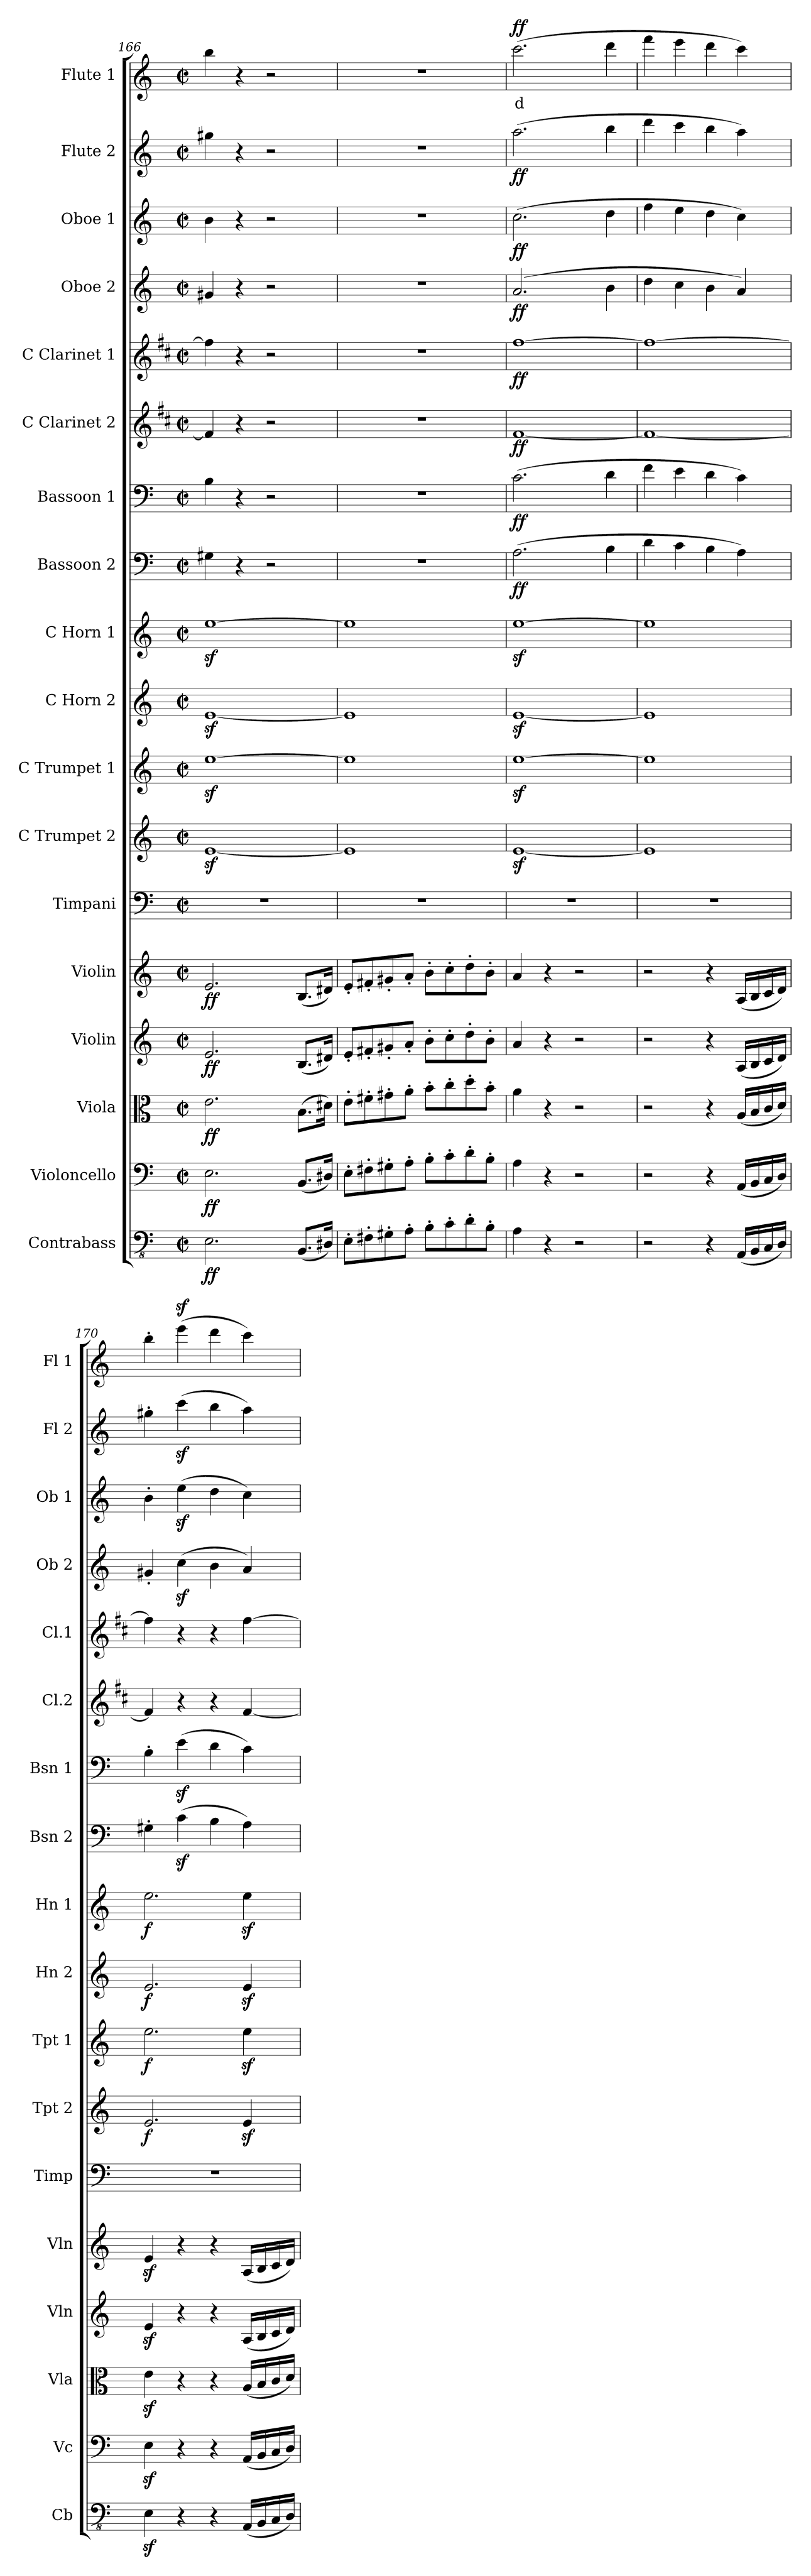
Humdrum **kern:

**kern	**dynam	**kern	**dynam	**kern	**dynam	**kern	**dynam	**kern	**dynam	**kern	**kern	**dynam	**kern	**dynam	**kern	**dynam	**kern	**dynam	**kern	**dynam	**kern	**dynam	**kern	**dynam	**kern	**dynam	**kern	**dynam	**kern	**dynam	**kern	**dynam	**kern	**text	**dynam
*part18	*part18	*part17	*part17	*part16	*part16	*part15	*part15	*part14	*part14	*part13	*part12	*part12	*part11	*part11	*part10	*part10	*part9	*part9	*part8	*part8	*part7	*part7	*part6	*part6	*part5	*part5	*part4	*part4	*part3	*part3	*part2	*part2	*part1	*part1	*part1
*staff18	*staff18	*staff17	*staff17	*staff16	*staff16	*staff15	*staff15	*staff14	*staff14	*staff13	*staff12	*staff12	*staff11	*staff11	*staff10	*staff10	*staff9	*staff9	*staff8	*staff8	*staff7	*staff7	*staff6	*staff6	*staff5	*staff5	*staff4	*staff4	*staff3	*staff3	*staff2	*staff2	*staff1	*staff1	*staff1
*I"Contrabass	*	*I"Violoncello	*	*I"Viola	*	*I"Violin	*	*I"Violin	*	*I"Timpani	*I"C Trumpet 2	*	*I"C Trumpet 1	*	*I"C Horn 2	*	*I"C Horn 1	*	*I"Bassoon 2	*	*I"Bassoon 1	*	*I"C Clarinet 2	*	*I"C Clarinet 1	*	*I"Oboe 2	*	*I"Oboe 1	*	*I"Flute 2	*	*I"Flute 1	*	*
*I'Cb	*	*I'Vc	*	*I'Vla	*	*I'Vln	*	*I'Vln	*	*I'Timp	*I'Tpt 2	*	*I'Tpt 1	*	*I'Hn 2	*	*I'Hn 1	*	*I'Bsn 2	*	*I'Bsn 1	*	*I'Cl.2	*	*I'Cl.1	*	*I'Ob 2	*	*I'Ob 1	*	*I'Fl 2	*	*I'Fl 1	*	*
*clefFv4	*	*clefF4	*	*clefC3	*	*clefG2	*	*clefG2	*	*clefF4	*clefG2	*	*clefG2	*	*clefG2	*	*clefG2	*	*clefF4	*	*clefF4	*	*clefG2	*	*clefG2	*	*clefG2	*	*clefG2	*	*clefG2	*	*clefG2	*	*
*	*	*	*	*	*	*	*	*	*	*	*	*	*	*	*ITrd7c12	*	*ITrd7c12	*	*	*	*	*	*ITrd1c2	*	*ITrd1c2	*	*	*	*	*	*	*	*	*	*
*k[]	*	*k[]	*	*k[]	*	*k[]	*	*k[]	*	*k[]	*k[]	*	*k[]	*	*k[]	*	*k[]	*	*k[]	*	*k[]	*	*k[]	*	*k[]	*	*k[]	*	*k[]	*	*k[]	*	*k[]	*	*
*M2/2	*	*M2/2	*	*M2/2	*	*M2/2	*	*M2/2	*	*M2/2	*M2/2	*	*M2/2	*	*M2/2	*	*M2/2	*	*M2/2	*	*M2/2	*	*M2/2	*	*M2/2	*	*M2/2	*	*M2/2	*	*M2/2	*	*M2/2	*	*
*met(c|)	*	*met(c|)	*	*met(c|)	*	*met(c|)	*	*met(c|)	*	*met(c|)	*met(c|)	*	*met(c|)	*	*met(c|)	*	*met(c|)	*	*met(c|)	*	*met(c|)	*	*met(c|)	*	*met(c|)	*	*met(c|)	*	*met(c|)	*	*met(c|)	*	*met(c|)	*	*
=166	=166	=166	=166	=166	=166	=166	=166	=166	=166	=166	=166	=166	=166	=166	=166	=166	=166	=166	=166	=166	=166	=166	=166	=166	=166	=166	=166	=166	=166	=166	=166	=166	=166	=166	=166
!	!LO:DY:b	!	!LO:DY:b	!	!LO:DY:b	!	!LO:DY:b	!	!LO:DY:b	!	!	!	!	!	!	!	!	!	!	!	!	!	!	!	!	!	!	!	!	!	!	!	!	!	!
2.EE\	ff	2.E\	ff	2.e\	ff	2.e/	ff	2.e/	ff	1r	[1ez<	.	[1eez<	.	[1Ez<	.	[1ez<	.	4G#X\	.	4B\	.	4e/]	.	4ee\]	.	4g#X/	.	4b\	.	4gg#X\	.	4bb\	.	.
.	.	.	.	.	.	.	.	.	.	.	.	.	.	.	.	.	.	.	4r	.	4r	.	4r	.	4r	.	4r	.	4r	.	4r	.	4r	.	.
.	.	.	.	.	.	.	.	.	.	.	.	.	.	.	.	.	.	.	2r	.	2r	.	2r	.	2r	.	2r	.	2r	.	2r	.	2r	.	.
(<8.BBB/L	.	(<8.BB/L	.	(>8.B\L	.	(<8.B/L	.	(<8.B/L	.	.	.	.	.	.	.	.	.	.	.	.	.	.	.	.	.	.	.	.	.	.	.	.	.	.	.
16DD#X/Jk)	.	16D#X/Jk)	.	16d#X\Jk)	.	16d#X/Jk)	.	16d#X/Jk)	.	.	.	.	.	.	.	.	.	.	.	.	.	.	.	.	.	.	.	.	.	.	.	.	.	.	.
=167	=167	=167	=167	=167	=167	=167	=167	=167	=167	=167	=167	=167	=167	=167	=167	=167	=167	=167	=167	=167	=167	=167	=167	=167	=167	=167	=167	=167	=167	=167	=167	=167	=167	=167	=167
8EE'\L	.	8E'\L	.	8e'\L	.	8e'/L	.	8e'/L	.	1r	1e]	.	1ee]	.	1E]	.	1e]	.	1r	.	1r	.	1r	.	1r	.	1r	.	1r	.	1r	.	1r	.	.
8FF#X'\	.	8F#X'\	.	8f#X'\	.	8f#X'/	.	8f#X'/	.	.	.	.	.	.	.	.	.	.	.	.	.	.	.	.	.	.	.	.	.	.	.	.	.	.	.
8GG#X'\	.	8G#X'\	.	8g#X'\	.	8g#X'/	.	8g#X'/	.	.	.	.	.	.	.	.	.	.	.	.	.	.	.	.	.	.	.	.	.	.	.	.	.	.	.
8AA'\J	.	8A'\J	.	8a'\J	.	8a'/J	.	8a'/J	.	.	.	.	.	.	.	.	.	.	.	.	.	.	.	.	.	.	.	.	.	.	.	.	.	.	.
8BB'\L	.	8B'\L	.	8b'\L	.	8b'\L	.	8b'\L	.	.	.	.	.	.	.	.	.	.	.	.	.	.	.	.	.	.	.	.	.	.	.	.	.	.	.
8C'\	.	8c'\	.	8cc'\	.	8cc'\	.	8cc'\	.	.	.	.	.	.	.	.	.	.	.	.	.	.	.	.	.	.	.	.	.	.	.	.	.	.	.
8D'\	.	8d'\	.	8dd'\	.	8dd'\	.	8dd'\	.	.	.	.	.	.	.	.	.	.	.	.	.	.	.	.	.	.	.	.	.	.	.	.	.	.	.
8BB'\J	.	8B'\J	.	8b'\J	.	8b'\J	.	8b'\J	.	.	.	.	.	.	.	.	.	.	.	.	.	.	.	.	.	.	.	.	.	.	.	.	.	.	.
=168	=168	=168	=168	=168	=168	=168	=168	=168	=168	=168	=168	=168	=168	=168	=168	=168	=168	=168	=168	=168	=168	=168	=168	=168	=168	=168	=168	=168	=168	=168	=168	=168	=168	=168	=168
!	!	!	!	!	!	!	!	!	!	!	!	!	!	!	!	!	!	!	!	!LO:DY:b	!	!LO:DY:b	!	!LO:DY:b	!	!LO:DY:b	!	!LO:DY:b	!	!LO:DY:b	!	!LO:DY:b	!	!LO:LY:b:color=#FF0000	!LO:DY:b
4AA\	.	4A\	.	4a\	.	4a/	.	4a/	.	1r	[1ez<	.	[1eez<	.	[1Ez<	.	[1ez<	.	(>2.A\	ff	(>2.c\	ff	[1e	ff	[1ee	ff	(>2.a/	ff	(>2.cc\	ff	(>2.aa\	ff	(>2.ccc\	d	ff
4r	.	4r	.	4r	.	4r	.	4r	.	.	.	.	.	.	.	.	.	.	.	.	.	.	.	.	.	.	.	.	.	.	.	.	.	.	.
2r	.	2r	.	2r	.	2r	.	2r	.	.	.	.	.	.	.	.	.	.	.	.	.	.	.	.	.	.	.	.	.	.	.	.	.	.	.
.	.	.	.	.	.	.	.	.	.	.	.	.	.	.	.	.	.	.	4B\	.	4d\	.	.	.	.	.	4b\	.	4dd\	.	4bb\	.	4ddd\	.	.
=169	=169	=169	=169	=169	=169	=169	=169	=169	=169	=169	=169	=169	=169	=169	=169	=169	=169	=169	=169	=169	=169	=169	=169	=169	=169	=169	=169	=169	=169	=169	=169	=169	=169	=169	=169
2r	.	2r	.	2r	.	2r	.	2r	.	1r	1e]	.	1ee]	.	1E]	.	1e]	.	4d\	.	4f\	.	1e_	.	1ee_	.	4dd\	.	4ff\	.	4ddd\	.	4fff\	.	.
.	.	.	.	.	.	.	.	.	.	.	.	.	.	.	.	.	.	.	4c\	.	4e\	.	.	.	.	.	4cc\	.	4ee\	.	4ccc\	.	4eee\	.	.
4r	.	4r	.	4r	.	4r	.	4r	.	.	.	.	.	.	.	.	.	.	4B\	.	4d\	.	.	.	.	.	4b\	.	4dd\	.	4bb\	.	4ddd\	.	.
(<16AAA/LL	.	(<16AA/LL	.	(<16A/LL	.	(<16A/LL	.	(<16A/LL	.	.	.	.	.	.	.	.	.	.	4A\)	.	4c\)	.	.	.	.	.	4a/)	.	4cc\)	.	4aa\)	.	4ccc\)	.	.
16BBB/	.	16BB/	.	16B/	.	16B/	.	16B/	.	.	.	.	.	.	.	.	.	.	.	.	.	.	.	.	.	.	.	.	.	.	.	.	.	.	.
16CC/	.	16C/	.	16c/	.	16c/	.	16c/	.	.	.	.	.	.	.	.	.	.	.	.	.	.	.	.	.	.	.	.	.	.	.	.	.	.	.
16DD/JJ)	.	16D/JJ)	.	16d/JJ)	.	16d/JJ)	.	16d/JJ)	.	.	.	.	.	.	.	.	.	.	.	.	.	.	.	.	.	.	.	.	.	.	.	.	.	.	.
=170	=170	=170	=170	=170	=170	=170	=170	=170	=170	=170	=170	=170	=170	=170	=170	=170	=170	=170	=170	=170	=170	=170	=170	=170	=170	=170	=170	=170	=170	=170	=170	=170	=170	=170	=170
!	!	!	!	!	!	!	!	!	!	!	!	!LO:DY:b	!	!LO:DY:b	!	!LO:DY:b	!	!LO:DY:b	!	!	!	!	!	!	!	!	!	!	!	!	!	!	!	!	!
4EEz<\	.	4Ez<\	.	4ez<\	.	4ez</	.	4ez</	.	1r	2.e/	f	2.ee\	f	2.E/	f	2.e\	f	4G#X'\	.	4B'\	.	4e/]	.	4ee\]	.	4g#X'/	.	4b'\	.	4gg#X'\	.	4bb'\	.	.
4r	.	4r	.	4r	.	4r	.	4r	.	.	.	.	.	.	.	.	.	.	(>4cz<\	.	(>4ez<\	.	4r	.	4r	.	(>4ccz<\	.	(>4eez<\	.	(>4cccz<\	.	(>4eeez<\	.	.
4r	.	4r	.	4r	.	4r	.	4r	.	.	.	.	.	.	.	.	.	.	4B\	.	4d\	.	4r	.	4r	.	4b\	.	4dd\	.	4bb\	.	4ddd\	.	.
(<16AAA/LL	.	(<16AA/LL	.	(<16A/LL	.	(<16A/LL	.	(<16A/LL	.	.	4ez</	.	4eez<\	.	4Ez</	.	4ez<\	.	4A\)	.	4c\)	.	[4e/	.	[4ee\	.	4a/)	.	4cc\)	.	4aa\)	.	4ccc\)	.	.
16BBB/	.	16BB/	.	16B/	.	16B/	.	16B/	.	.	.	.	.	.	.	.	.	.	.	.	.	.	.	.	.	.	.	.	.	.	.	.	.	.	.
16CC/	.	16C/	.	16c/	.	16c/	.	16c/	.	.	.	.	.	.	.	.	.	.	.	.	.	.	.	.	.	.	.	.	.	.	.	.	.	.	.
16DD/JJ)	.	16D/JJ)	.	16d/JJ)	.	16d/JJ)	.	16d/JJ)	.	.	.	.	.	.	.	.	.	.	.	.	.	.	.	.	.	.	.	.	.	.	.	.	.	.	.
=	=	=	=	=	=	=	=	=	=	=	=	=	=	=	=	=	=	=	=	=	=	=	=	=	=	=	=	=	=	=	=	=	=	=	=
*-	*-	*-	*-	*-	*-	*-	*-	*-	*-	*-	*-	*-	*-	*-	*-	*-	*-	*-	*-	*-	*-	*-	*-	*-	*-	*-	*-	*-	*-	*-	*-	*-	*-	*-	*-
